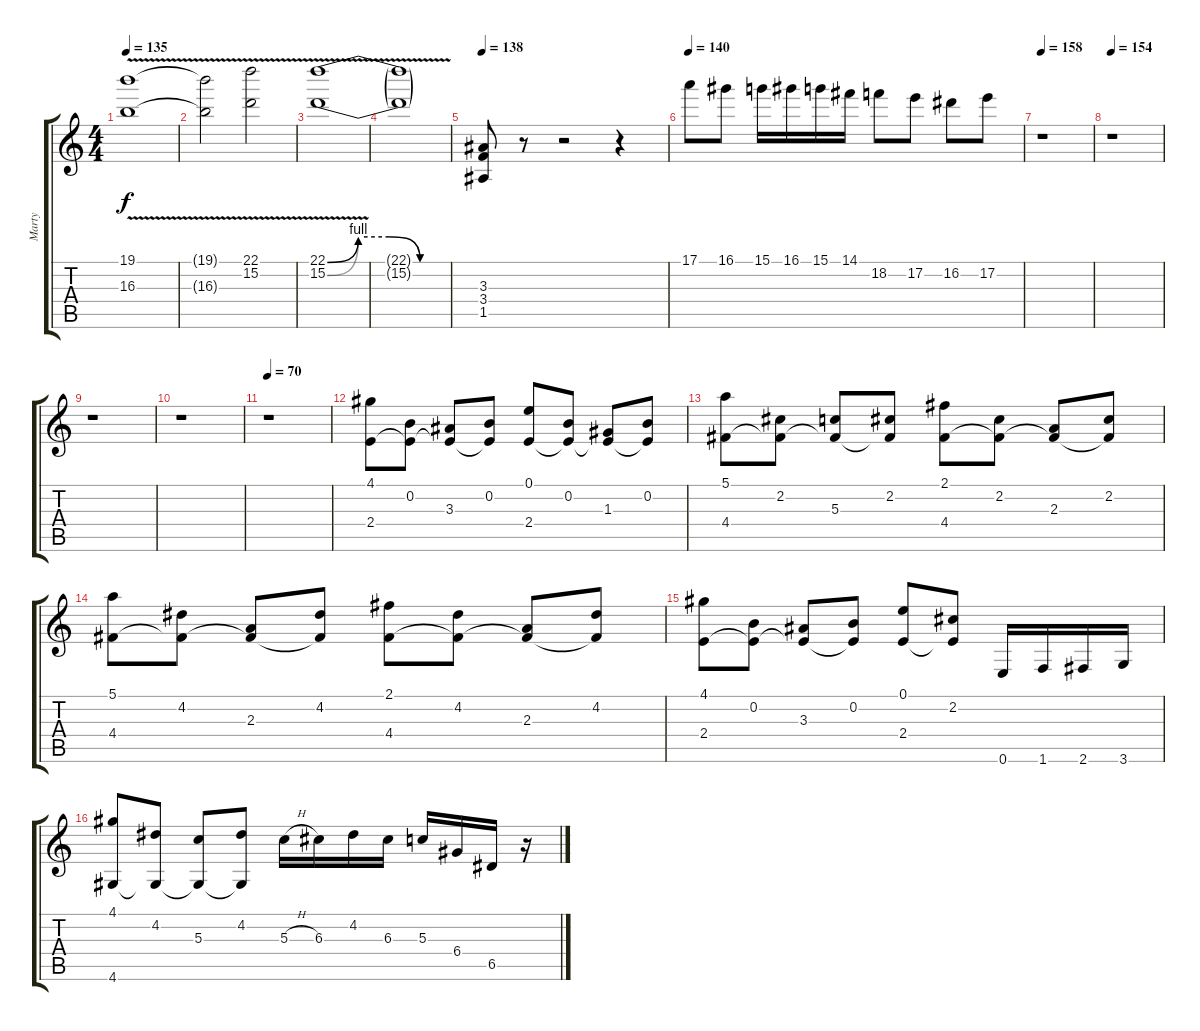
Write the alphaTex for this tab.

\track ("Marty" "Marty") {instrument distortionguitar}
\staff {score tabs}
\tuning (E4 B3 G3 D3 A2 E2) {hide}
\ts (4 4)
\tempo 135
\clef g2
\ks c
(19.1{v} 16.3{v}).1{dy f} |
(19.1{t} 16.3{t}).2 (22.1{v} 15.2{v}).2 |
(22.1{be (custom 0 0 15 4 30 4 45 0 60 0) v} 15.2{be (custom 0 0 15 4 30 4 45 0 60 0) v}).1 |
(22.1{t} 15.2{t}).1 |
\tempo 138
(3.3 3.4 1.5).8 r.8 r.2 r.4 |
\tempo 140
17.1.8 16.1.8 15.1.16 16.1.16 15.1.16 14.1.16 18.2.8 17.2.8 16.2.8 17.2.8 |
\tempo 158
r.1 |
\tempo 154
r.1 |
r.1 |
r.1 |
\tempo 70
r.1 |
(4.1 2.4).8{instrument acousticguitarsteel} (0.2 2.4{t}).8 (3.3 2.4{t}).8 (0.2 2.4{t}).8 (0.1 2.4).8 (0.2 2.4{t}).8 (1.3 2.4{t}).8 (0.2 2.4{t}).8 |
(5.1 4.4).8 (2.2 4.4{t}).8 (5.3 4.4{t}).8 (2.2 4.4{t}).8 (2.1 4.4).8 (2.2 4.4{t}).8 (2.3 4.4{t}).8 (2.2 4.4{t}).8 |
(5.1 4.4).8 (4.2 4.4{t}).8 (2.3 4.4{t}).8 (4.2 4.4{t}).8 (2.1 4.4).8 (4.2 4.4{t}).8 (2.3 4.4{t}).8 (4.2 4.4{t}).8 |
(4.1 2.4).8 (0.2 2.4{t}).8 (3.3 2.4{t}).8 (0.2 2.4{t}).8 (0.1 2.4).8 (2.2 2.4{t}).8 0.6.16 1.6.16 2.6.16 3.6.16 |
(4.1 4.6).8 (4.2 4.6{t}).8 (5.3 4.6{t}).8 (4.2 4.6{t}).8 5.3{h}.16 6.3.16 4.2.16 6.3.16 5.3.16 6.4.16 6.5.16 r.16
